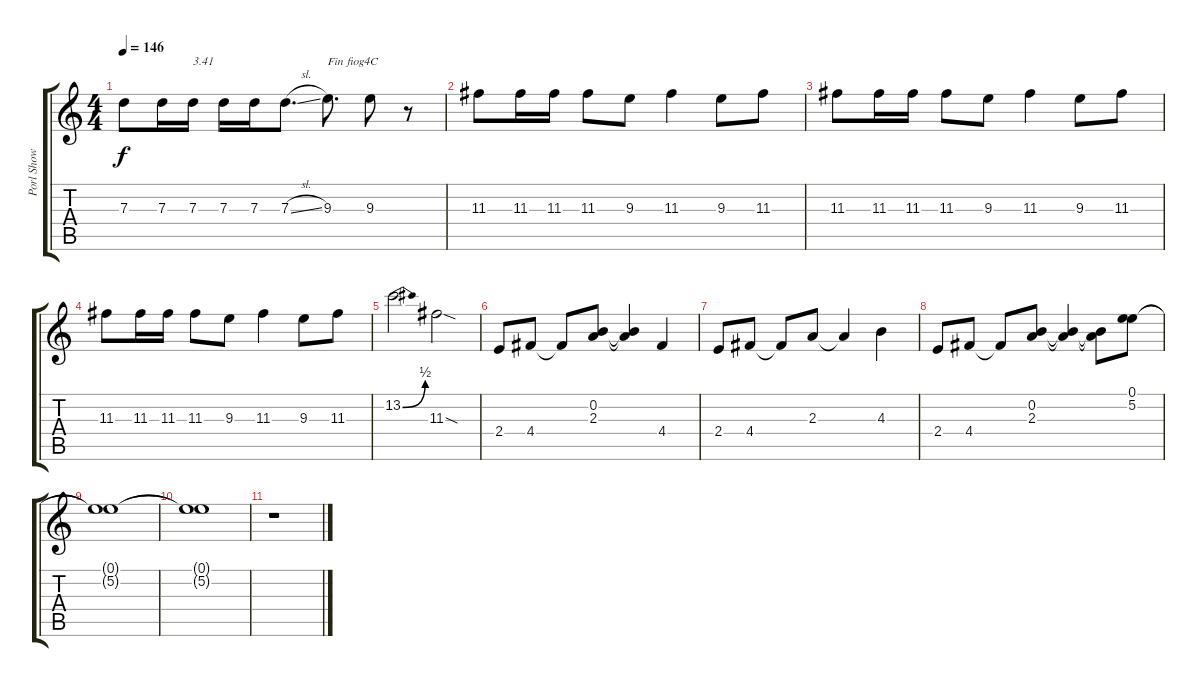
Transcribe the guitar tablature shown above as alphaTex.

\track ("Porl Show solo from web" "Porl Show ") {mute instrument distortionguitar}
\staff {score tabs}
\tuning (E4 B3 G3 D3 A2 E2) {hide}
\ts (4 4)
\tempo 146
\clef g2
\ks c
7.3.8{dy f} 7.3.16 7.3.16{txt "3.41"} 7.3.16 7.3.16 7.3{sl}.8{d} 9.3.8{d txt "Fin fiog4C"} 9.3.8 r.8 |
11.3.8 11.3.16 11.3.16 11.3.8 9.3.8 11.3.4 9.3.8 11.3.8 |
11.3.8 11.3.16 11.3.16 11.3.8 9.3.8 11.3.4 9.3.8 11.3.8 |
11.3.8 11.3.16 11.3.16 11.3.8 9.3.8 11.3.4 9.3.8 11.3.8 |
13.2{be (bend 0 0 60 2)}.2 11.3{sod}.2 |
2.4.8 4.4.8 4.4{t}.8 (0.2 2.3).8 (0.2{t} 2.3{t}).4 4.4.4 |
2.4.8 4.4.8 4.4{t}.8 2.3.8 2.3{t}.4 4.3.4 |
2.4.8 4.4.8 4.4{t}.8 (0.2 2.3).8 (0.2{t} 2.3{t}).4 (0.2{t} 2.3{t}).8 (0.1 5.2).8{volume 0} |
(0.1{t} 5.2{t}).1 |
(0.1{t} 5.2{t}).1 |
r.1
